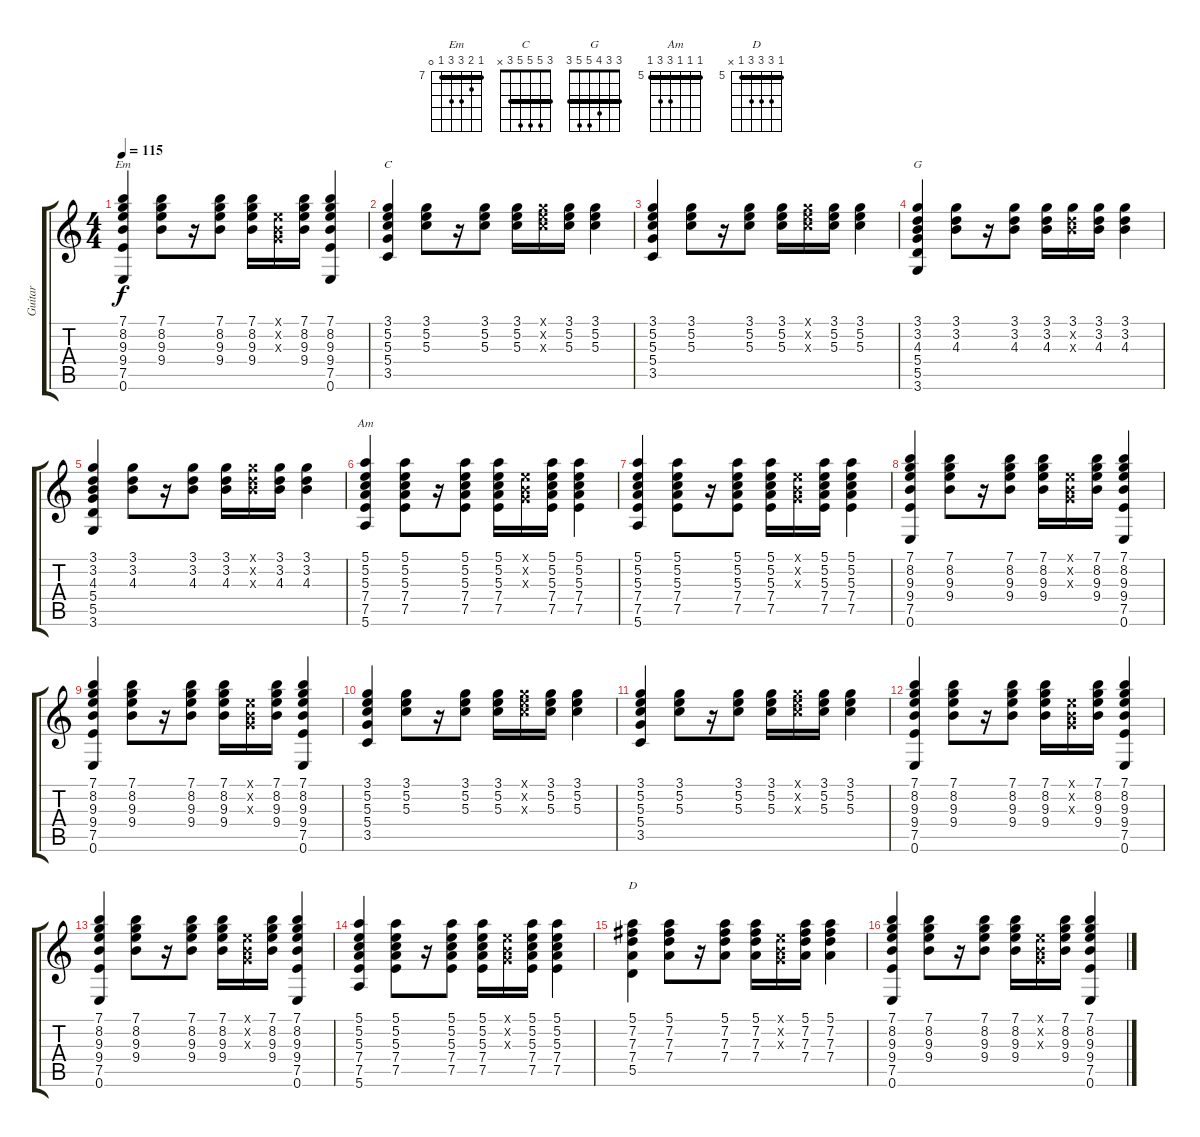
\track ("Guitar" "Guitar") {instrument acousticguitarnylon}
\staff {score tabs}
\tuning (E4 B3 G3 D3 A2 E2) {hide}
\chord ("Em" 7 8 9 9 7 0) {firstfret 7 barre 7}
\chord ("C" 3 5 5 5 3 x) {barre 3}
\chord ("G" 3 3 4 5 5 3) {barre 3}
\chord ("Am" 5 5 5 7 7 5) {firstfret 5 barre 5}
\chord ("D" 5 7 7 7 5 x) {firstfret 5 barre 5}
\ts (4 4)
\tempo 115
\clef g2
\ks c
(7.1 8.2 9.3 9.4 7.5 0.6).4{ch "Em" dy f} (7.1 8.2 9.3 9.4).8 r.16 (7.1 8.2 9.3 9.4).8 (7.1 8.2 9.3 9.4).16 (0.1{x} 0.2{x} 0.3{x}).16 (7.1 8.2 9.3 9.4).16 (7.1 8.2 9.3 9.4 7.5 0.6).4 |
(3.1 5.2 5.3 5.4 3.5).4{ch "C"} (3.1 5.2 5.3).8 r.16 (3.1 5.2 5.3).8 (3.1 5.2 5.3).16 (3.1{x} 5.2{x} 5.3{x}).16 (3.1 5.2 5.3).16 (3.1 5.2 5.3).4 |
(3.1 5.2 5.3 5.4 3.5).4 (3.1 5.2 5.3).8 r.16 (3.1 5.2 5.3).8 (3.1 5.2 5.3).16 (3.1{x} 5.2{x} 5.3{x}).16 (3.1 5.2 5.3).16 (3.1 5.2 5.3).4 |
(3.1 3.2 4.3 5.4 5.5 3.6).4{ch "G"} (3.1 3.2 4.3).8 r.16 (3.1 3.2 4.3).8 (3.1 3.2 4.3).16 (3.1 3.2{x} 4.3{x}).16 (3.1 3.2 4.3).16 (3.1 3.2 4.3).4 |
(3.1 3.2 4.3 5.4 5.5 3.6).4 (3.1 3.2 4.3).8 r.16 (3.1 3.2 4.3).8 (3.1 3.2 4.3).16 (3.1{x} 3.2{x} 4.3{x}).16 (3.1 3.2 4.3).16 (3.1 3.2 4.3).4 |
(5.1 5.2 5.3 7.4 7.5 5.6).4{ch "Am"} (5.1 5.2 5.3 7.4 7.5).8 r.16 (5.1 5.2 5.3 7.4 7.5).8 (5.1 5.2 5.3 7.4 7.5).16 (0.1{x} 0.2{x} 0.3{x}).16 (5.1 5.2 5.3 7.4 7.5).16 (5.1 5.2 5.3 7.4 7.5).4 |
(5.1 5.2 5.3 7.4 7.5 5.6).4 (5.1 5.2 5.3 7.4 7.5).8 r.16 (5.1 5.2 5.3 7.4 7.5).8 (5.1 5.2 5.3 7.4 7.5).16 (0.1{x} 0.2{x} 0.3{x}).16 (5.1 5.2 5.3 7.4 7.5).16 (5.1 5.2 5.3 7.4 7.5).4 |
(7.1 8.2 9.3 9.4 7.5 0.6).4 (7.1 8.2 9.3 9.4).8 r.16 (7.1 8.2 9.3 9.4).8 (7.1 8.2 9.3 9.4).16 (0.1{x} 0.2{x} 0.3{x}).16 (7.1 8.2 9.3 9.4).16 (7.1 8.2 9.3 9.4 7.5 0.6).4 |
(7.1 8.2 9.3 9.4 7.5 0.6).4 (7.1 8.2 9.3 9.4).8 r.16 (7.1 8.2 9.3 9.4).8 (7.1 8.2 9.3 9.4).16 (0.1{x} 0.2{x} 0.3{x}).16 (7.1 8.2 9.3 9.4).16 (7.1 8.2 9.3 9.4 7.5 0.6).4 |
(3.1 5.2 5.3 5.4 3.5).4 (3.1 5.2 5.3).8 r.16 (3.1 5.2 5.3).8 (3.1 5.2 5.3).16 (3.1{x} 5.2{x} 5.3{x}).16 (3.1 5.2 5.3).16 (3.1 5.2 5.3).4 |
(3.1 5.2 5.3 5.4 3.5).4 (3.1 5.2 5.3).8 r.16 (3.1 5.2 5.3).8 (3.1 5.2 5.3).16 (3.1{x} 5.2{x} 5.3{x}).16 (3.1 5.2 5.3).16 (3.1 5.2 5.3).4 |
(7.1 8.2 9.3 9.4 7.5 0.6).4 (7.1 8.2 9.3 9.4).8 r.16 (7.1 8.2 9.3 9.4).8 (7.1 8.2 9.3 9.4).16 (0.1{x} 0.2{x} 0.3{x}).16 (7.1 8.2 9.3 9.4).16 (7.1 8.2 9.3 9.4 7.5 0.6).4 |
(7.1 8.2 9.3 9.4 7.5 0.6).4 (7.1 8.2 9.3 9.4).8 r.16 (7.1 8.2 9.3 9.4).8 (7.1 8.2 9.3 9.4).16 (0.1{x} 0.2{x} 0.3{x}).16 (7.1 8.2 9.3 9.4).16 (7.1 8.2 9.3 9.4 7.5 0.6).4 |
(5.1 5.2 5.3 7.4 7.5 5.6).4 (5.1 5.2 5.3 7.4 7.5).8 r.16 (5.1 5.2 5.3 7.4 7.5).8 (5.1 5.2 5.3 7.4 7.5).16 (0.1{x} 0.2{x} 0.3{x}).16 (5.1 5.2 5.3 7.4 7.5).16 (5.1 5.2 5.3 7.4 7.5).4 |
(5.1 7.2 7.3 7.4 5.5).4{ch "D"} (5.1 7.2 7.3 7.4).8 r.16 (5.1 7.2 7.3 7.4).8 (5.1 7.2 7.3 7.4).16 (0.1{x} 0.2{x} 0.3{x}).16 (5.1 7.2 7.3 7.4).16 (5.1 7.2 7.3 7.4).4 |
(7.1 8.2 9.3 9.4 7.5 0.6).4 (7.1 8.2 9.3 9.4).8 r.16 (7.1 8.2 9.3 9.4).8 (7.1 8.2 9.3 9.4).16 (0.1{x} 0.2{x} 0.3{x}).16 (7.1 8.2 9.3 9.4).16 (7.1 8.2 9.3 9.4 7.5 0.6).4
